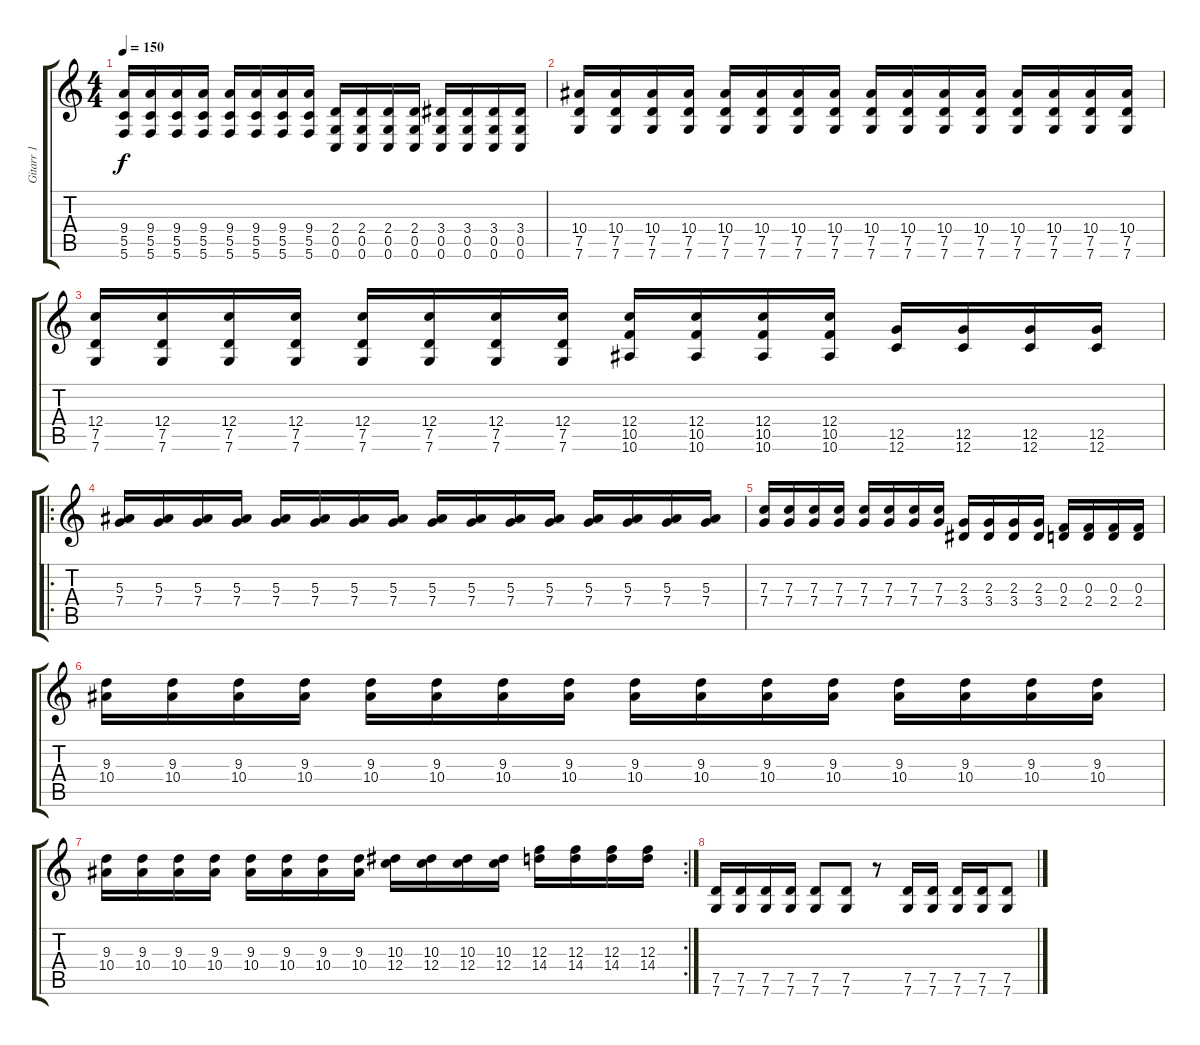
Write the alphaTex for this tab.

\track ("Gitarr 1" "Gitarr 1") {instrument distortionguitar}
\staff {score tabs}
\tuning (D4 A3 F3 C3 G2 C2) {hide}
\ts (4 4)
\tempo 150
\clef g2
\ks c
(9.4 5.5 5.6).16{dy f} (9.4 5.5 5.6).16 (9.4 5.5 5.6).16 (9.4 5.5 5.6).16 (9.4 5.5 5.6).16 (9.4 5.5 5.6).16 (9.4 5.5 5.6).16 (9.4 5.5 5.6).16 (2.4 0.5 0.6).16 (2.4 0.5 0.6).16 (2.4 0.5 0.6).16 (2.4 0.5 0.6).16 (3.4 0.5 0.6).16 (3.4 0.5 0.6).16 (3.4 0.5 0.6).16 (3.4 0.5 0.6).16 |
(10.4 7.5 7.6).16 (10.4 7.5 7.6).16 (10.4 7.5 7.6).16 (10.4 7.5 7.6).16 (10.4 7.5 7.6).16 (10.4 7.5 7.6).16 (10.4 7.5 7.6).16 (10.4 7.5 7.6).16 (10.4 7.5 7.6).16 (10.4 7.5 7.6).16 (10.4 7.5 7.6).16 (10.4 7.5 7.6).16 (10.4 7.5 7.6).16 (10.4 7.5 7.6).16 (10.4 7.5 7.6).16 (10.4 7.5 7.6).16 |
(12.4 7.5 7.6).16 (12.4 7.5 7.6).16 (12.4 7.5 7.6).16 (12.4 7.5 7.6).16 (12.4 7.5 7.6).16 (12.4 7.5 7.6).16 (12.4 7.5 7.6).16 (12.4 7.5 7.6).16 (12.4 10.5 10.6).16 (12.4 10.5 10.6).16 (12.4 10.5 10.6).16 (12.4 10.5 10.6).16 (12.5 12.6).16 (12.5 12.6).16 (12.5 12.6).16 (12.5 12.6).16 |
\ro
(5.3 7.4).16 (5.3 7.4).16 (5.3 7.4).16 (5.3 7.4).16 (5.3 7.4).16 (5.3 7.4).16 (5.3 7.4).16 (5.3 7.4).16 (5.3 7.4).16 (5.3 7.4).16 (5.3 7.4).16 (5.3 7.4).16 (5.3 7.4).16 (5.3 7.4).16 (5.3 7.4).16 (5.3 7.4).16 |
(7.3 7.4).16 (7.3 7.4).16 (7.3 7.4).16 (7.3 7.4).16 (7.3 7.4).16 (7.3 7.4).16 (7.3 7.4).16 (7.3 7.4).16 (2.3 3.4).16 (2.3 3.4).16 (2.3 3.4).16 (2.3 3.4).16 (0.3 2.4).16 (0.3 2.4).16 (0.3 2.4).16 (0.3 2.4).16 |
(9.3 10.4).16 (9.3 10.4).16 (9.3 10.4).16 (9.3 10.4).16 (9.3 10.4).16 (9.3 10.4).16 (9.3 10.4).16 (9.3 10.4).16 (9.3 10.4).16 (9.3 10.4).16 (9.3 10.4).16 (9.3 10.4).16 (9.3 10.4).16 (9.3 10.4).16 (9.3 10.4).16 (9.3 10.4).16 |
\rc 2
(9.3 10.4).16 (9.3 10.4).16 (9.3 10.4).16 (9.3 10.4).16 (9.3 10.4).16 (9.3 10.4).16 (9.3 10.4).16 (9.3 10.4).16 (10.3 12.4).16 (10.3 12.4).16 (10.3 12.4).16 (10.3 12.4).16 (12.3 14.4).16 (12.3 14.4).16 (12.3 14.4).16 (12.3 14.4).16 |
(7.5 7.6).16 (7.5 7.6).16 (7.5 7.6).16 (7.5 7.6).16 (7.5 7.6).8 (7.5 7.6).8 r.8 (7.5 7.6).16 (7.5 7.6).16 (7.5 7.6).16 (7.5 7.6).16 (7.5 7.6).8
